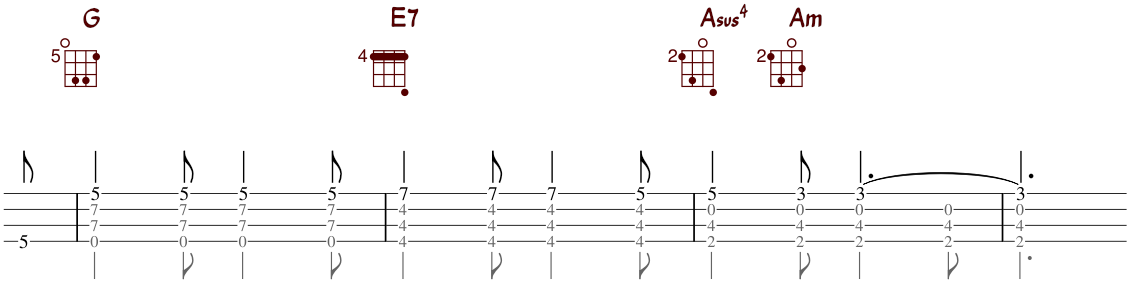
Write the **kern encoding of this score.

**kern	**harte
*part1	*part1
*staff1	*
*I"Ukulélé [Tablature]	*
!!LO:PB:g=z
*k[]	*
*M6/8	*
=21	=21
8cc/	.
=22	=22
*^	*
4dd/	4g!i\ 4g!i\ 4b!i\	G:maj
8dd/	8g!i\ 8g!i\ 8b!i\	.
4dd/	4g!i\ 4g!i\ 4b!i\	.
8dd/	8g!i\ 8g!i\ 8b!i\	.
=23	=23	=23
!	!	!LO:H:kt=7
4ee/	4b!i\ 4e!i\ 4a-!i\	E:7
8ee/	8b!i\ 8e!i\ 8a-!i\	.
4ee/	4b!i\ 4e!i\ 4a-!i\	.
8dd/	8b!i\ 8e!i\ 8a-!i\	.
=24	=24	=24
!	!	!LO:H:kt=4
4dd/	4a!i\ 4e!i\ 4e!i\	A:sus4
!	!	!LO:H:kt=m
8cc/	8a!i\ 8e!i\ 8e!i\	A:min
[4.cc/	4a!i\ 4e!i\ 4e!i\	.
.	8a!i\ 8e!i\ 8e!i\	.
=25	=25	=25
4.cc/]	4.a!i\ 4.e!i\ 4.e!i\	.
*v	*v	*
=-	=-
*-	*-
